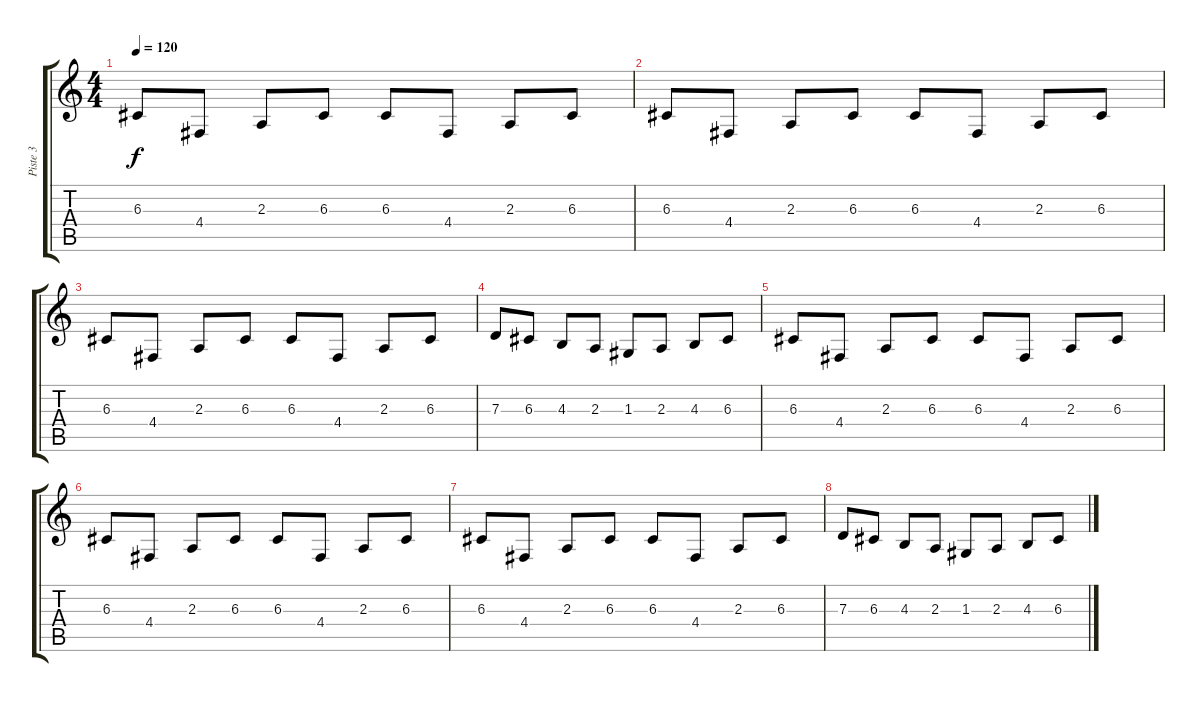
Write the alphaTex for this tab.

\track ("Piste 3" "Piste 3") {instrument fx7echoes}
\staff {score tabs}
\tuning (E4 B3 G3 D3 A2 E2) {hide}
\ts (4 4)
\tempo 120
\clef g2
\ks c
6.3.8{dy f} 4.4.8 2.3.8 6.3.8 6.3.8 4.4.8 2.3.8 6.3.8 |
6.3.8 4.4.8 2.3.8 6.3.8 6.3.8 4.4.8 2.3.8 6.3.8 |
6.3.8 4.4.8 2.3.8 6.3.8 6.3.8 4.4.8 2.3.8 6.3.8 |
7.3.8 6.3.8 4.3.8 2.3.8 1.3.8 2.3.8 4.3.8 6.3.8 |
6.3.8 4.4.8 2.3.8 6.3.8 6.3.8 4.4.8 2.3.8 6.3.8 |
6.3.8 4.4.8 2.3.8 6.3.8 6.3.8 4.4.8 2.3.8 6.3.8 |
6.3.8 4.4.8 2.3.8 6.3.8 6.3.8 4.4.8 2.3.8 6.3.8 |
7.3.8 6.3.8 4.3.8 2.3.8 1.3.8 2.3.8 4.3.8 6.3.8
